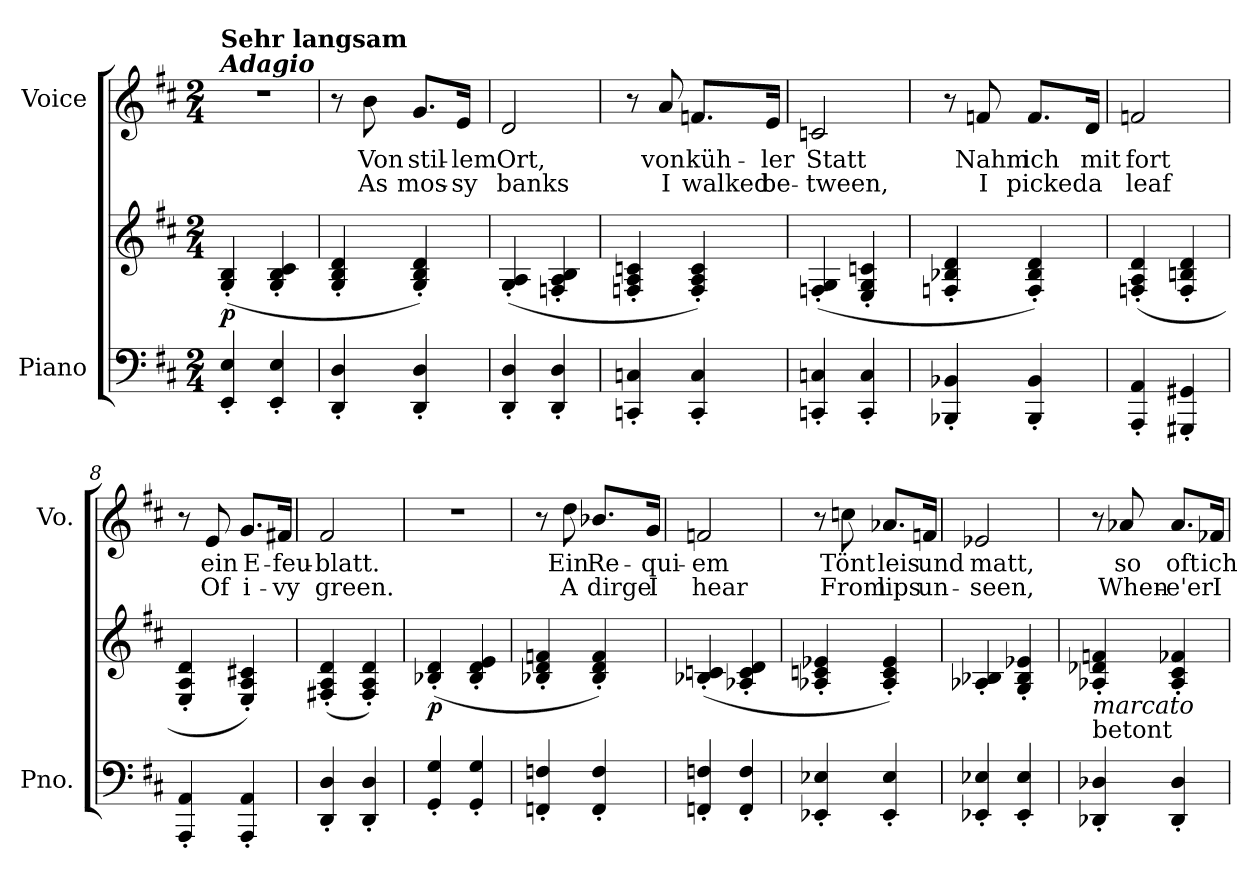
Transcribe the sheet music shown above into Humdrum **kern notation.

**kern	**kern	**dynam	**kern	**text	**text
*part2	*part2	*part2	*part1	*part1	*part1
*staff3	*staff2	*staff2/3	*staff1	*staff1	*staff1
*I"Piano	*	*	*I"Voice	*	*
*I'Pno.	*	*	*I'Vo.	*	*
*clefF4	*clefG2	*	*clefG2	*	*
*k[f#c#]	*k[f#c#]	*	*k[f#c#]	*	*
*M2/4	*M2/4	*	*M2/4	*	*
=1	=1	=1	=1	=1	=1
!	!	!	!LO:TX:a:Bi:t=Adagio	!	!
!	!	!	!LO:TX:a:B:t=Sehr langsam	!	!
!	!	!LO:DY:b	!	!	!
4EE/' 4E/'	(>4G/'> 4B/'>	p	2r	.	.
4EE/' 4E/'	4G/'> 4B/'> 4c#/'>	.	.	.	.
=2	=2	=2	=2	=2	=2
4DD/' 4D/'	4G/'> 4B/'> 4d/'>	.	8r	.	.
!	!	!	!	!LO:LY:b	!LO:LY:b
.	.	.	8b\	Von	As
!	!	!	!	!LO:LY:b	!LO:LY:b
4DD/' 4D/'	4G/'> 4B/'> 4d/'>)	.	8.g/L	stil-	mos-
!	!	!	!	!LO:LY:b	!LO:LY:b
.	.	.	16e/Jk	-lem	-sy
=3	=3	=3	=3	=3	=3
!	!	!	!	!LO:LY:b	!LO:LY:b
4DD/' 4D/'	(>4G/'> 4A/'>	.	2d/	Ort,	banks
4DD/' 4D/'	4Fn/'> 4A/'> 4B/'>	.	.	.	.
=4	=4	=4	=4	=4	=4
4CCn/' 4Cn/'	4Fn/' 4A/' 4cn/'	.	8r	.	.
!	!	!	!	!LO:LY:b	!LO:LY:b
.	.	.	8a/	von	I
!	!	!	!	!LO:LY:b	!LO:LY:b
4CC/' 4C/'	4F/' 4A/' 4c/')	.	8.fn/L	küh-	walked
!	!	!	!	!LO:LY:b	!LO:LY:b
.	.	.	16e/Jk	-ler	be-
=5	=5	=5	=5	=5	=5
!	!	!	!	!LO:LY:b	!LO:LY:b
4CCn/' 4Cn/'	(>4Fn/'> 4G/'>	.	2cn/	Statt	-tween,
4CC/' 4C/'	4E/'> 4G/'> 4cn/'>	.	.	.	.
=6	=6	=6	=6	=6	=6
4BBB-X/' 4BB-X/'	4Fn/'> 4B-X/'> 4d/'>	.	8r	.	.
!	!	!	!	!LO:LY:b	!LO:LY:b
.	.	.	8fn/	Nahm	I
!	!	!	!	!LO:LY:b	!LO:LY:b
4BBB-/' 4BB-/'	4F/'> 4B-/'> 4d/'>)	.	8.f/L	ich	picked
!	!	!	!	!LO:LY:b	!LO:LY:b
.	.	.	16d/Jk	mit	a
!!LO:LB:g=z
=7	=7	=7	=7	=7	=7
!	!	!	!	!LO:LY:b	!LO:LY:b
4AAA/' 4AA/'	(4Fn/'> 4A/'> 4d/'>	.	2fn/	fort	leaf
4GGG#X/' 4GG#X/'	4F/'> 4Bn/'> 4d/'>	.	.	.	.
=8	=8	=8	=8	=8	=8
4AAA/' 4AA/'	4E/'> 4A/'> 4d/'>	.	8r	.	.
!	!	!	!	!LO:LY:b	!LO:LY:b
.	.	.	8e/	ein	Of
!	!	!	!	!LO:LY:b	!LO:LY:b
4AAA/' 4AA/'	4E/'> 4A/'> 4c#X/'>)	.	8.g/L	E-	i-
!	!	!	!	!LO:LY:b	!LO:LY:b
.	.	.	16f#X/Jk	-feu-	-vy
=9	=9	=9	=9	=9	=9
!	!	!	!	!LO:LY:b	!LO:LY:b
4DD/' 4D/'	(>4F#X/'> 4A/'> 4d/'>	.	2f#/	-blatt.	green.
4DD/' 4D/'	4F#/'> 4A/'> 4d/'>)	.	.	.	.
=10	=10	=10	=10	=10	=10
!	!	!LO:DY:b	!	!	!
4GG/'< 4G/'<	(4B-X/'> 4d/'>	p	2r	.	.
4GG/'< 4G/'<	4B-/'> 4d/'> 4e/'>	.	.	.	.
=11	=11	=11	=11	=11	=11
4FFn/'< 4Fn/'<	4B-X/'> 4d/'> 4fn/'>	.	8r	.	.
!	!	!	!	!LO:LY:b	!LO:LY:b
.	.	.	8dd\	Ein	A
!	!	!	!	!LO:LY:b	!LO:LY:b
4FF/'< 4F/'<	4B-/'> 4d/'> 4f/'>)	.	8.b-X/L	Re-	dirge
!	!	!	!	!LO:LY:b	!LO:LY:b
.	.	.	16g/Jk	-qui-	I
=12	=12	=12	=12	=12	=12
!	!	!	!	!LO:LY:b	!LO:LY:b
4FFn/' 4Fn/'	(4B-X/'> 4cn/'>	.	2fn/	-em	hear
4FF/' 4F/'	4A-X/'> 4c/'> 4d/'>	.	.	.	.
=13	=13	=13	=13	=13	=13
4EE-X/' 4E-X/'	4A-X/'> 4cn/'> 4e-X/'>	.	8r	.	.
!	!	!	!	!LO:LY:b	!LO:LY:b
.	.	.	8ccn\	Tönt	From
!	!	!	!	!LO:LY:b	!LO:LY:b
4EE-/' 4E-/'	4A-/'> 4c/'> 4e-/'>)	.	8.a-X/L	leis	lips
!	!	!	!	!LO:LY:b	!LO:LY:b
.	.	.	16fn/Jk	und	un-
=14	=14	=14	=14	=14	=14
!	!	!	!	!LO:LY:b	!LO:LY:b
4EE-X/' 4E-X/'	4A-X/'> 4B-X/'>	.	2e-X/	matt,	-seen,
4EE-/' 4E-/'	4G/'> 4B-/'> 4e-X/'>	.	.	.	.
!!LO:LB:g=z
=15	=15	=15	=15	=15	=15
!	!LO:TX:b:i:t=marcato	!	!	!	!
!LO:TX:a:t=betont	!	!	!	!	!
4DD-X/' 4D-X/'	4A-X/'> 4d-X/'> 4fn/'>	.	8r	.	.
!	!	!	!	!LO:LY:b	!LO:LY:b
.	.	.	8a-X/	so	When-
!	!	!	!	!LO:LY:b	!LO:LY:b
4DD-/' 4D-/'	4A-/'> 4c#/'> 4f-X/'>	.	8.a-/L	oft	-e'er
!	!	!	!	!LO:LY:b	!LO:LY:b
.	.	.	16f-X/Jk	ich	I
=	=	=	=	=	=
*-	*-	*-	*-	*-	*-
